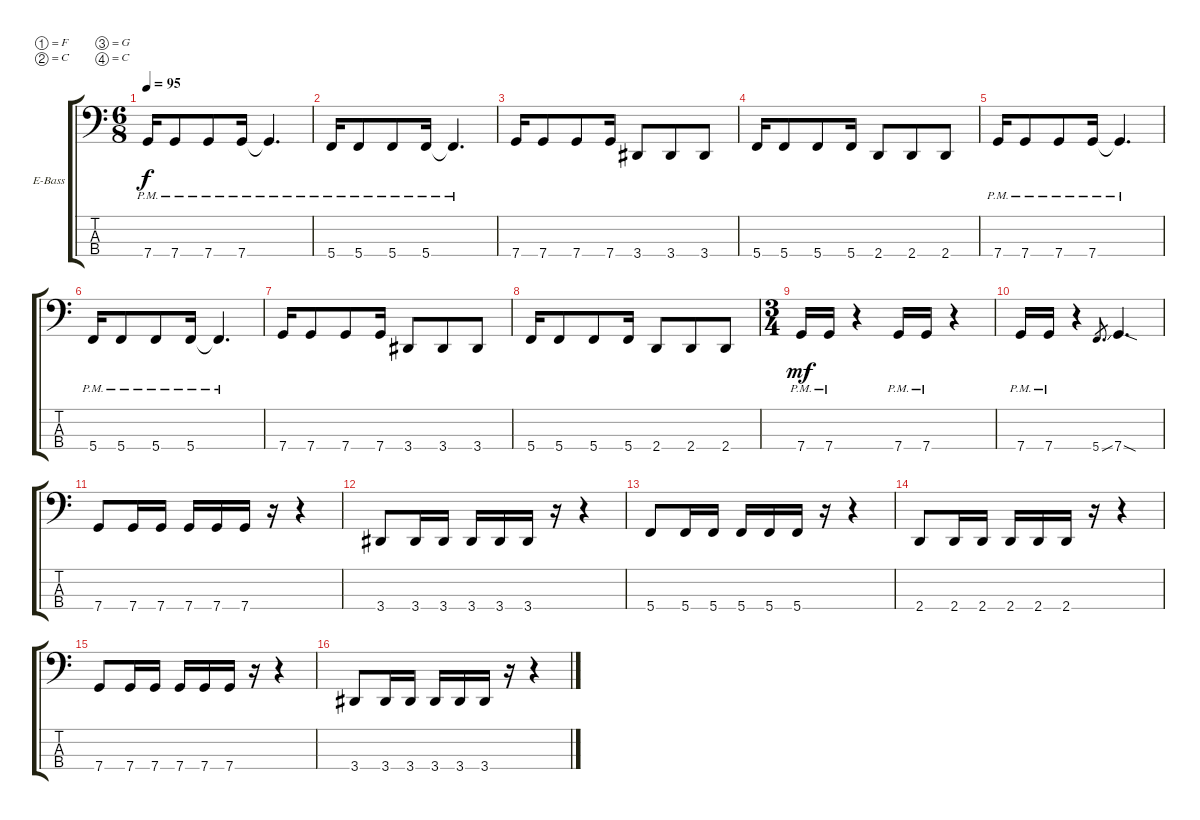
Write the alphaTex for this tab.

\defaultSystemsLayout 4
\bracketExtendMode groupsimilarinstruments
\firstSystemTrackNameOrientation horizontal
\otherSystemsTrackNameOrientation horizontal
\track ("Erzan" "E-Bass") {instrument electricbassfinger}
\staff {score tabs}
\tuning (F2 C2 G1 C1)
\ts (6 8)
\tempo 95
\clef f4
\scale
0.487395
\ks c
7.4{pm}.16{dy f} 7.4{pm}.8 7.4{pm}.8 7.4{pm}.16 7.4{pm t}.4{d} |
\scale
0.256303 5.4{pm}.16 5.4{pm}.8 5.4{pm}.8 5.4{pm}.16 5.4{pm t}.4{d} |
\scale
0.333333 7.4.16 7.4.8 7.4.8 7.4.16 3.4.8 3.4.8 3.4.8 |
\scale
0.333333 5.4.16 5.4.8 5.4.8 5.4.16 2.4.8 2.4.8 2.4.8 |
\scale
0.333333 7.4{pm}.16 7.4{pm}.8 7.4{pm}.8 7.4{pm}.16 7.4{pm t}.4{d} |
\scale
0.333333 5.4{pm}.16 5.4{pm}.8 5.4{pm}.8 5.4{pm}.16 5.4{pm t}.4{d} |
\scale
0.333333 7.4.16 7.4.8 7.4.8 7.4.16 3.4.8 3.4.8 3.4.8 |
\scale
0.333333 5.4.16 5.4.8 5.4.8 5.4.16 2.4.8 2.4.8 2.4.8 |
\ts (3 4)
7.4{pm}.16{dy mf} 7.4{pm}.16 r.4 7.4{pm}.16 7.4{pm}.16 r.4 |
7.4{pm}.16 7.4{pm}.16 r.4 5.4{ss}.8{d gr} 7.4{sod}.4{d} |
\scale
0.395904 7.4.8 7.4.16 7.4.16 7.4.16 7.4.16 7.4.16 r.16 r.4 |
\scale
0.208191 3.4.8 3.4.16 3.4.16 3.4.16 3.4.16 3.4.16 r.16 r.4 |
\scale
0.333333 5.4.8 5.4.16 5.4.16 5.4.16 5.4.16 5.4.16 r.16 r.4 |
\scale
0.333333 2.4.8 2.4.16 2.4.16 2.4.16 2.4.16 2.4.16 r.16 r.4 |
\scale
0.333333 7.4.8 7.4.16 7.4.16 7.4.16 7.4.16 7.4.16 r.16 r.4 |
\scale
0.333333 3.4.8 3.4.16 3.4.16 3.4.16 3.4.16 3.4.16 r.16 r.4
